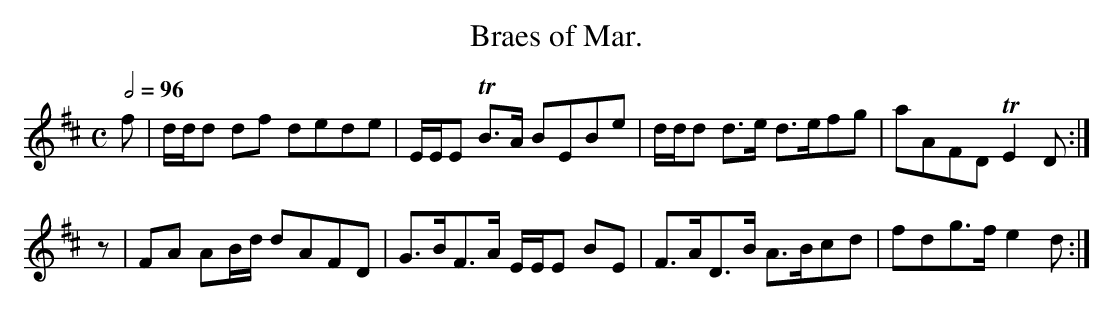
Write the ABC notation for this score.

X:1
T:Braes of Mar.
M:C
L:1/8
Q:1/2=96
K:D
f|d/d/d df    dede|E/E/E TB>A BEBe|d/d/d d>e d>efg|aAFD TE2D:|
z|FA    AB/d/ dAFD|G>BF>A E/E/E BE|F>AD>B A>Bcd|fdg>f  e2d:|
